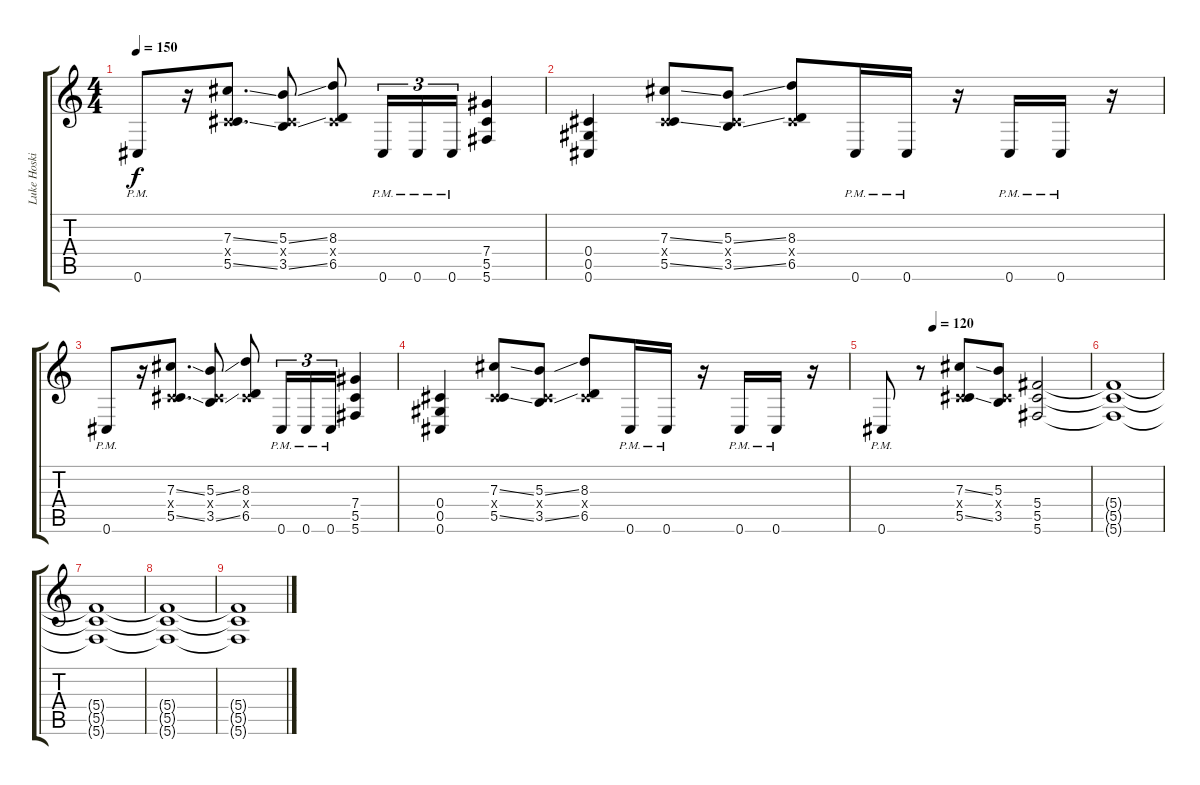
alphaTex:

\track ("Luke Hoskin" "Luke Hoski") {instrument overdrivenguitar}
\staff {score tabs}
\tuning (Eb4 Bb3 Gb3 Db3 Ab2 Db2) {hide}
\ts (4 4)
\tempo 150
\clef g2
\ks c
0.6{pm}.8{dy f} r.16 (7.3{ss} 0.4{x} 5.5{ss}).8{d} (5.3{ss} 0.4{x} 3.5{ss}).8 (8.3 0.4{x} 6.5).8 0.6{pm}.16{tu (3 2)} 0.6{pm}.16{tu (3 2)} 0.6{pm}.16{tu (3 2)} (7.4 5.5 5.6).4 |
(0.4 0.5 0.6).4 (7.3{ss} 0.4{x} 5.5{ss}).8 (5.3{ss} 0.4{x} 3.5{ss}).8 (8.3 0.4{x} 6.5).8 0.6{pm}.16 0.6{pm}.16 r.16 0.6{pm}.16 0.6{pm}.16 r.16 |
0.6{pm}.8 r.16 (7.3{ss} 0.4{x} 5.5{ss}).8{d} (5.3{ss} 0.4{x} 3.5{ss}).8 (8.3 0.4{x} 6.5).8 0.6{pm}.16{tu (3 2)} 0.6{pm}.16{tu (3 2)} 0.6{pm}.16{tu (3 2)} (7.4 5.5 5.6).4 |
(0.4 0.5 0.6).4 (7.3{ss} 0.4{x} 5.5{ss}).8 (5.3{ss} 0.4{x} 3.5{ss}).8 (8.3 0.4{x} 6.5).8 0.6{pm}.16 0.6{pm}.16 r.16 0.6{pm}.16 0.6{pm}.16 r.16 |
\tempo (120 0.25)
0.6{pm}.8 r.8 (7.3{ss} 0.4{x} 5.5{ss}).8 (5.3 0.4{x} 3.5).8 (5.4 5.5 5.6).2 |
(5.4{t} 5.5{t} 5.6{t}).1 |
(5.4{t} 5.5{t} 5.6{t}).1 |
(5.4{t} 5.5{t} 5.6{t}).1 |
(5.4{t} 5.5{t} 5.6{t}).1
